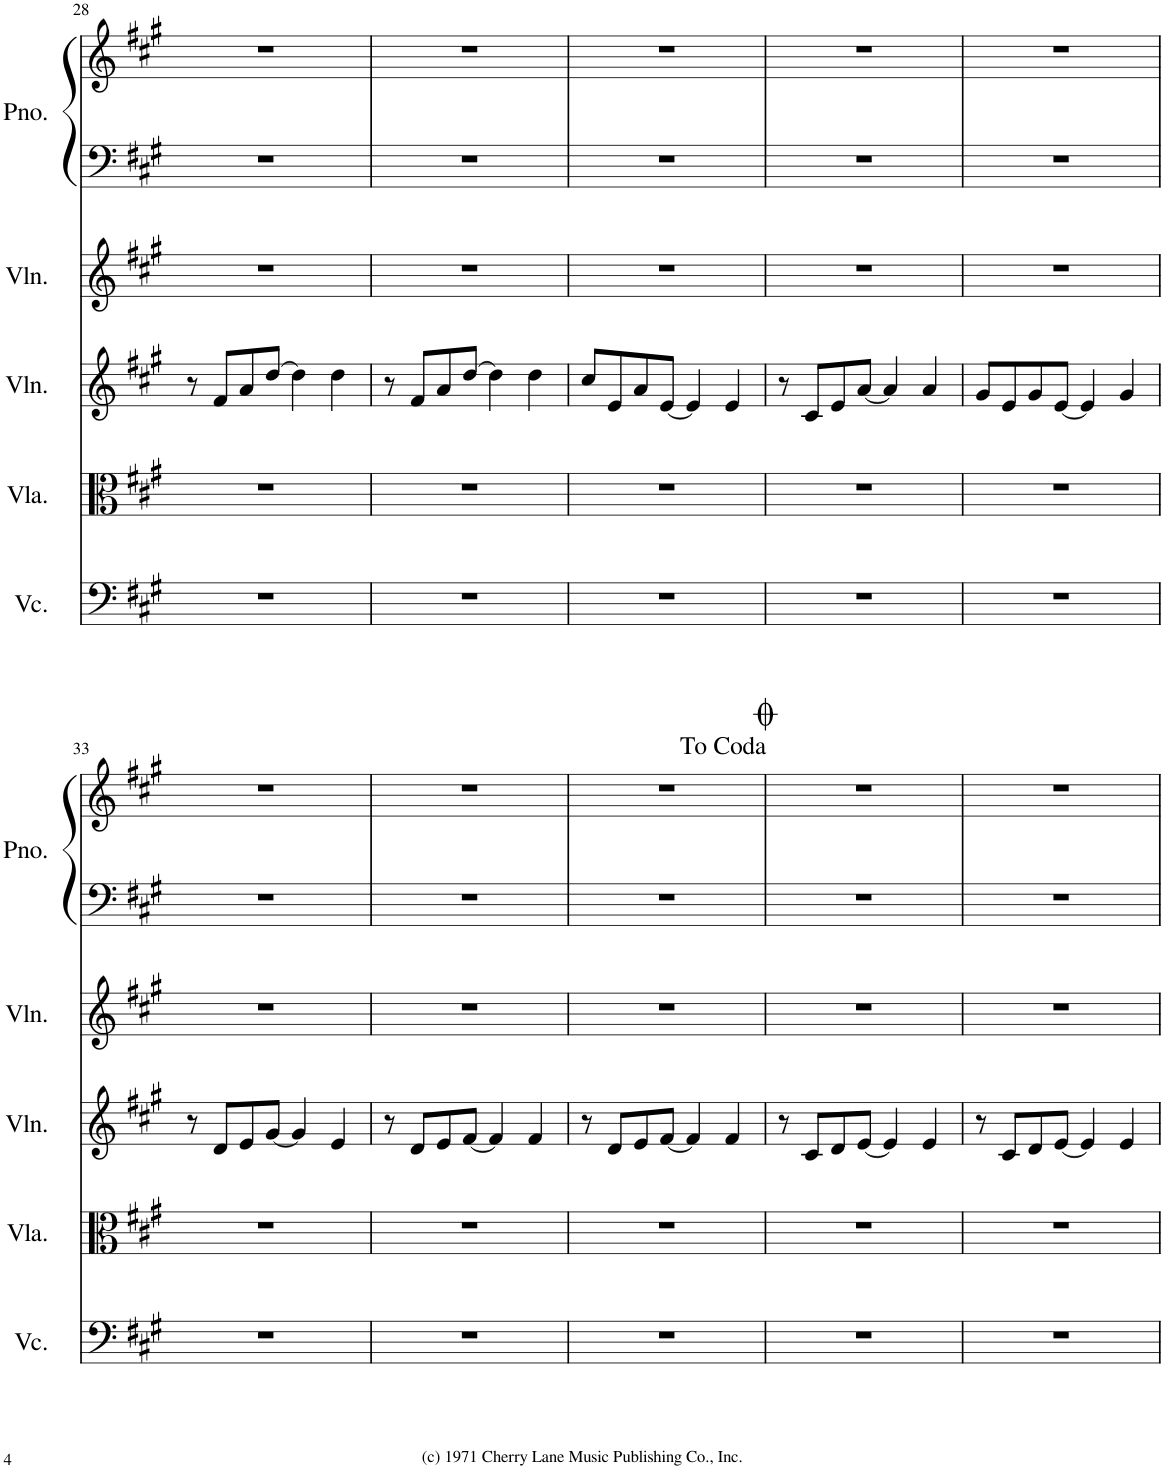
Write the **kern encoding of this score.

**kern	**kern	**kern	**kern	**kern	**kern
*part5	*part4	*part3	*part2	*part1	*part1
*staff6	*staff5	*staff4	*staff3	*staff2	*staff1
*I"Violoncello	*I"Viola	*I"Violin	*I"Violin	*I"Piano	*
*I'Vc.	*I'Vla.	*I'Vln.	*I'Vln.	*I'Pno.	*
!!LO:PB:g=z
*clefF4	*clefC3	*clefG2	*clefG2	*clefF4	*clefG2
*k[f#c#g#]	*k[f#c#g#]	*k[f#c#g#]	*k[f#c#g#]	*k[f#c#g#]	*k[f#c#g#]
*M2/2	*M2/2	*M2/2	*M2/2	*M2/2	*M2/2
*met(c|)	*met(c|)	*met(c|)	*met(c|)	*met(c|)	*met(c|)
=28	=28	=28	=28	=28	=28
1r	1r	8r	1r	1r	1r
.	.	8f#/L	.	.	.
.	.	8a/	.	.	.
.	.	[8dd/J	.	.	.
.	.	4dd\]	.	.	.
.	.	4dd\	.	.	.
=29	=29	=29	=29	=29	=29
1r	1r	8r	1r	1r	1r
.	.	8f#/L	.	.	.
.	.	8a/	.	.	.
.	.	[8dd/J	.	.	.
.	.	4dd\]	.	.	.
.	.	4dd\	.	.	.
=30	=30	=30	=30	=30	=30
1r	1r	8cc#/L	1r	1r	1r
.	.	8e/	.	.	.
.	.	8a/	.	.	.
.	.	[8e/J	.	.	.
.	.	4e/]	.	.	.
.	.	4e/	.	.	.
=31	=31	=31	=31	=31	=31
1r	1r	8r	1r	1r	1r
.	.	8c#/L	.	.	.
.	.	8e/	.	.	.
.	.	[8a/J	.	.	.
.	.	4a/]	.	.	.
.	.	4a/	.	.	.
=32	=32	=32	=32	=32	=32
1r	1r	8g#/L	1r	1r	1r
.	.	8e/	.	.	.
.	.	8g#/	.	.	.
.	.	[8e/J	.	.	.
.	.	4e/]	.	.	.
.	.	4g#/	.	.	.
!!LO:LB:g=z
=33	=33	=33	=33	=33	=33
1r	1r	8r	1r	1r	1r
.	.	8d/L	.	.	.
.	.	8e/	.	.	.
.	.	[8g#/J	.	.	.
.	.	4g#/]	.	.	.
.	.	4e/	.	.	.
=34	=34	=34	=34	=34	=34
1r	1r	8r	1r	1r	1r
.	.	8d/L	.	.	.
.	.	8e/	.	.	.
.	.	[8f#/J	.	.	.
.	.	4f#/]	.	.	.
.	.	4f#/	.	.	.
=35	=35	=35	=35	=35	=35
1r	1r	8r	1r	1r	1r
.	.	8d/L	.	.	.
.	.	8e/	.	.	.
.	.	[8f#/J	.	.	.
.	.	4f#/]	.	.	.
.	.	4f#/	.	.	.
=36	=36	=36	=36	=36	=36
1r	1r	8r	1r	1r	1r
.	.	8c#/L	.	.	.
.	.	8d/	.	.	.
.	.	[8e/J	.	.	.
.	.	4e/]	.	.	.
.	.	4e/	.	.	.
=37	=37	=37	=37	=37	=37
1r	1r	8r	1r	1r	1r
.	.	8c#/L	.	.	.
.	.	8d/	.	.	.
.	.	[8e/J	.	.	.
.	.	4e/]	.	.	.
.	.	4e/	.	.	.
=	=	=	=	=	=
*-	*-	*-	*-	*-	*-
